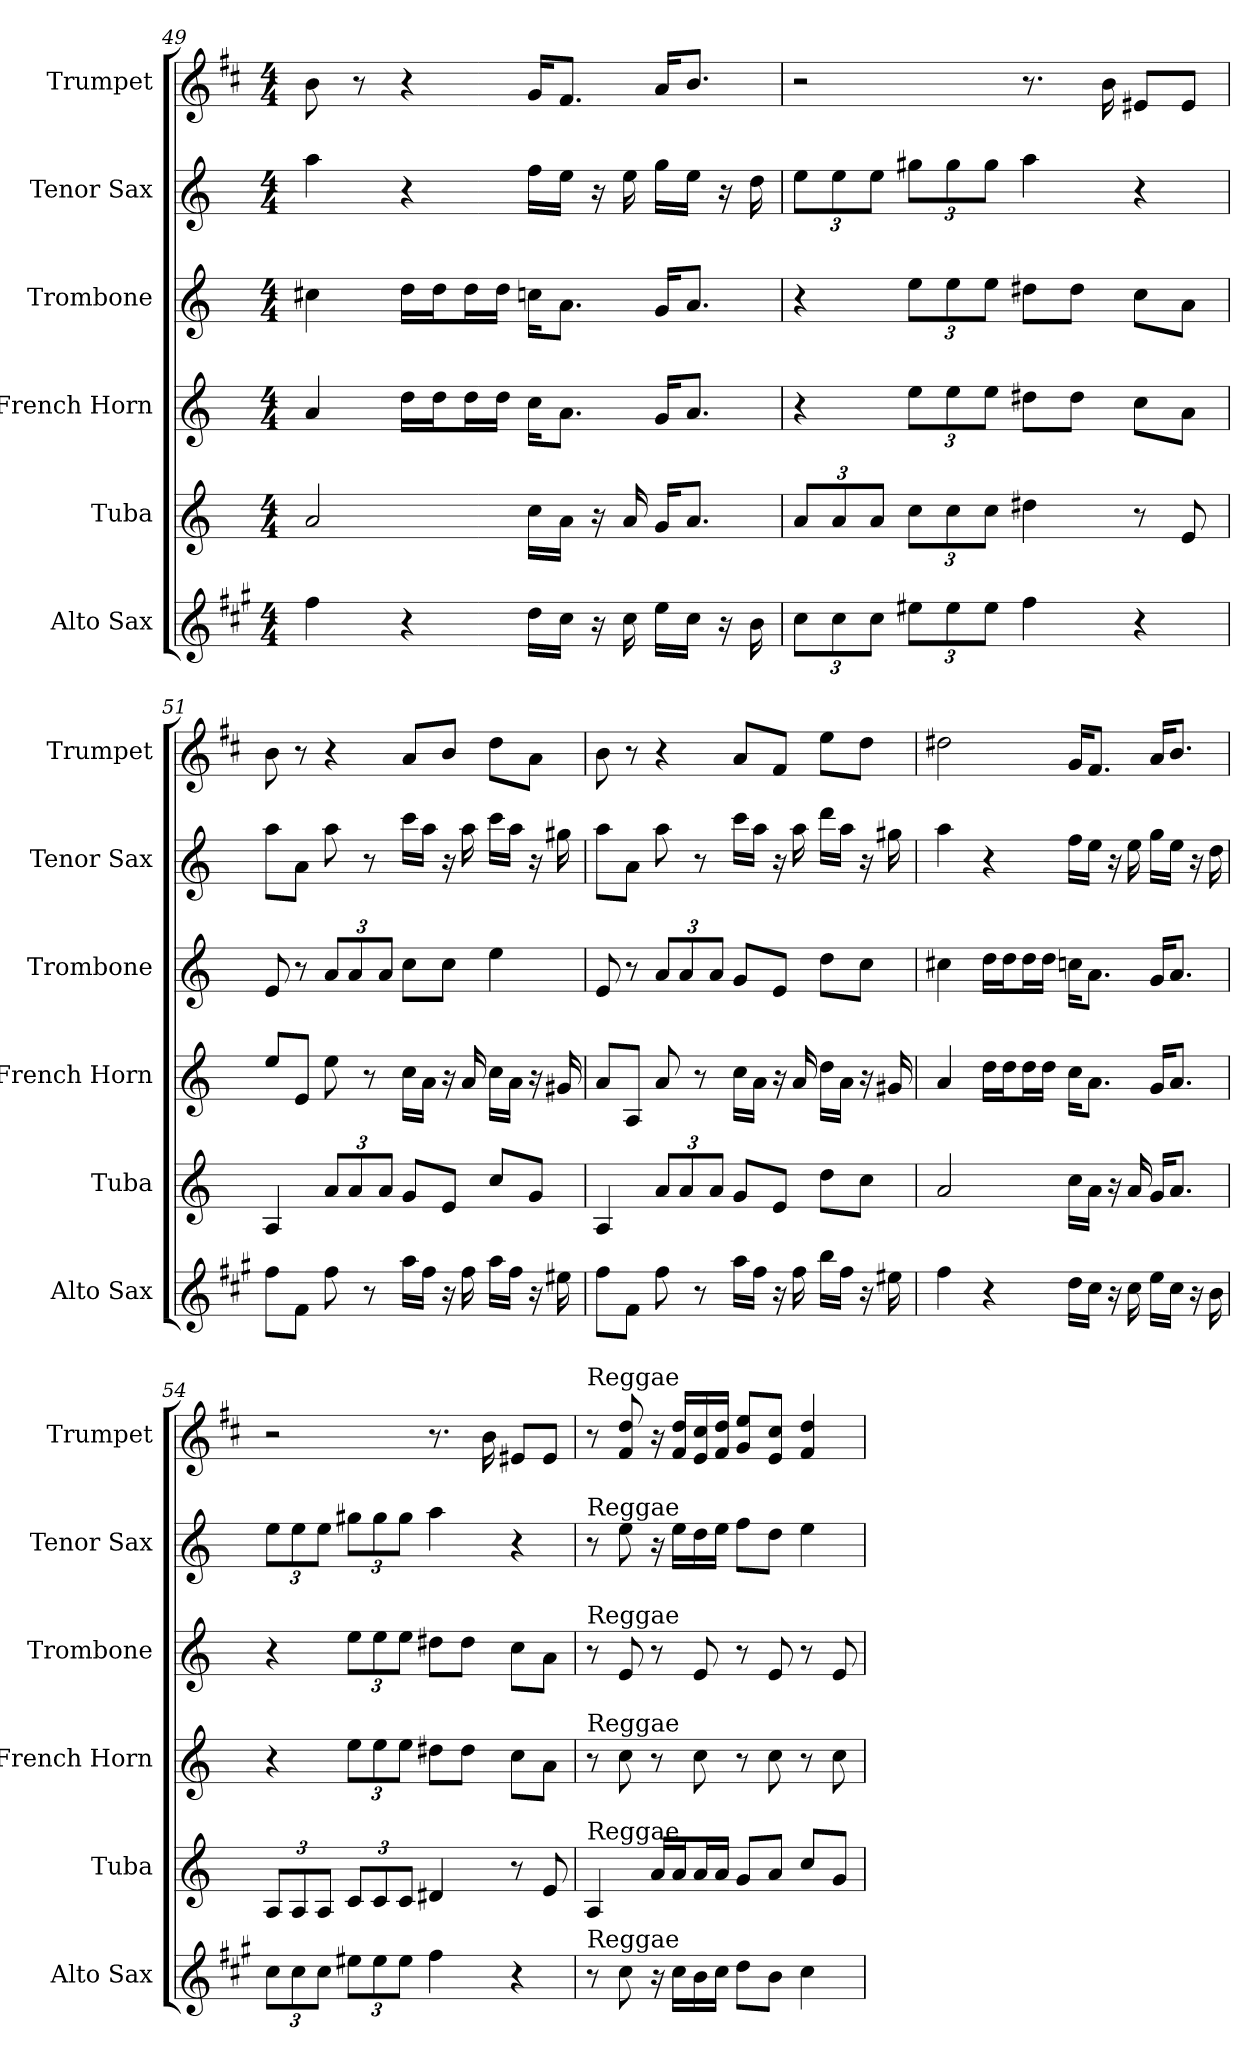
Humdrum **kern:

**kern	**kern	**kern	**kern	**kern	**kern
*part6	*part5	*part4	*part3	*part2	*part1
*staff6	*staff5	*staff4	*staff3	*staff2	*staff1
*I"Alto Sax	*I"Tuba	*I"French Horn	*I"Trombone	*I"Tenor Sax	*I"Trumpet
*I'Alto Sax	*I'Tuba	*I'French Horn	*I'Trombone	*I'Tenor Sax	*I'Trumpet
*clefG2	*clefG2	*clefG2	*clefG2	*clefG2	*clefG2
*ITrd5c9	*ITrd15c26	*ITrd8c14	*ITrd8c14	*ITrd8c14	*ITrd1c2
*k[]	*k[]	*k[]	*k[]	*k[]	*k[]
*M4/4	*M4/4	*M4/4	*M4/4	*M4/4	*M4/4
=49	=49	=49	=49	=49	=49
4a	2AA	4A	4c#X	4a	8a
.	.	.	.	.	8r
4r	.	16dLL	16dLL	4r	4r
.	.	16dJ	16dJ	.	.
.	.	16dL	16dL	.	.
.	.	16dJJ	16dJJ	.	.
16fLL	16CLL	16cKL	16cnKL	16fLL	16fKL
16eJJ	16AAJJ	8.AJ	8.AJ	16eJJ	8.eJ
16r	16r	.	.	16r	.
16e	16AA	.	.	16e	.
16gLL	16GGKL	16GKL	16GKL	16gLL	16gKL
16eJJ	8.AAJ	8.AJ	8.AJ	16eJJ	8.aJ
16r	.	.	.	16r	.
16d	.	.	.	16d	.
=50	=50	=50	=50	=50	=50
12eL	12AAL	4r	4r	12eL	2r
12e	12AA	.	.	12e	.
12eJ	12AAJ	.	.	12eJ	.
12g#XL	12CL	12eL	12eL	12g#XL	.
12g#	12C	12e	12e	12g#	.
12g#J	12CJ	12eJ	12eJ	12g#J	.
4a	4D#X	8d#XL	8d#XL	4a	8.r
.	.	8d#J	8d#J	.	.
.	.	.	.	.	16a
4r	8r	8cL	8cL	4r	8d#XL
.	8EE	8AJ	8AJ	.	8d#J
=51	=51	=51	=51	=51	=51
8aL	4AAA	8eL	8E	8aL	8a
8AJ	.	8EJ	8r	8AJ	8r
8a	12AAL	8e	12AL	8a	4r
.	12AA	.	12A	.	.
8r	.	8r	.	8r	.
.	12AAJ	.	12AJ	.	.
16ccLL	8GGL	16cLL	8cL	16ccLL	8gL
16aJJ	.	16AJJ	.	16aJJ	.
16r	8EEJ	16r	8cJ	16r	8aJ
16a	.	16A	.	16a	.
16ccLL	8CL	16cLL	4e	16ccLL	8ccL
16aJJ	.	16AJJ	.	16aJJ	.
16r	8GGJ	16r	.	16r	8gJ
16g#X	.	16G#X	.	16g#X	.
=52	=52	=52	=52	=52	=52
8aL	4AAA	8AL	8E	8aL	8a
8AJ	.	8AAJ	8r	8AJ	8r
8a	12AAL	8A	12AL	8a	4r
.	12AA	.	12A	.	.
8r	.	8r	.	8r	.
.	12AAJ	.	12AJ	.	.
16ccLL	8GGL	16cLL	8GL	16ccLL	8gL
16aJJ	.	16AJJ	.	16aJJ	.
16r	8EEJ	16r	8EJ	16r	8eJ
16a	.	16A	.	16a	.
16ddLL	8DL	16dLL	8dL	16ddLL	8ddL
16aJJ	.	16AJJ	.	16aJJ	.
16r	8CJ	16r	8cJ	16r	8ccJ
16g#X	.	16G#X	.	16g#X	.
=53	=53	=53	=53	=53	=53
4a	2AA	4A	4c#X	4a	2cc#X
4r	.	16dLL	16dLL	4r	.
.	.	16dJ	16dJ	.	.
.	.	16dL	16dL	.	.
.	.	16dJJ	16dJJ	.	.
16fLL	16CLL	16cKL	16cnKL	16fLL	16fKL
16eJJ	16AAJJ	8.AJ	8.AJ	16eJJ	8.eJ
16r	16r	.	.	16r	.
16e	16AA	.	.	16e	.
16gLL	16GGKL	16GKL	16GKL	16gLL	16gKL
16eJJ	8.AAJ	8.AJ	8.AJ	16eJJ	8.aJ
16r	.	.	.	16r	.
16d	.	.	.	16d	.
=54	=54	=54	=54	=54	=54
12eL	12AAAL	4r	4r	12eL	2r
12e	12AAA	.	.	12e	.
12eJ	12AAAJ	.	.	12eJ	.
12g#XL	12CCL	12eL	12eL	12g#XL	.
12g#	12CC	12e	12e	12g#	.
12g#J	12CCJ	12eJ	12eJ	12g#J	.
4a	4DD#X	8d#XL	8d#XL	4a	8.r
.	.	8d#J	8d#J	.	.
.	.	.	.	.	16a
4r	8r	8cL	8cL	4r	8d#XL
.	8EE	8AJ	8AJ	.	8d#J
=55	=55	=55	=55	=55	=55
!	!	!	!	!	!LO:TX:a:t=Reggae
!	!	!	!	!LO:TX:a:t=Reggae	!
!	!	!	!LO:TX:a:t=Reggae	!	!
!	!	!LO:TX:a:t=Reggae	!	!	!
!	!LO:TX:a:t=Reggae	!	!	!	!
!LO:TX:a:t=Reggae	!	!	!	!	!
8r	4AAA	8r	8r	8r	8r
8e	.	8c	8E	8e	8e 8cc
16r	16AALL	8r	8r	16r	16r
16eLL	16AAJ	.	.	16eLL	16e 16ccLL
16d	16AAL	8c	8E	16d	16d 16b
16eJJ	16AAJJ	.	.	16eJJ	16e 16ccJJ
8fL	8GGL	8r	8r	8fL	8f 8ddL
8dJ	8AAJ	8c	8E	8dJ	8d 8bJ
4e	8CL	8r	8r	4e	4e 4cc
.	8GGJ	8c	8E	.	.
=	=	=	=	=	=
*-	*-	*-	*-	*-	*-
